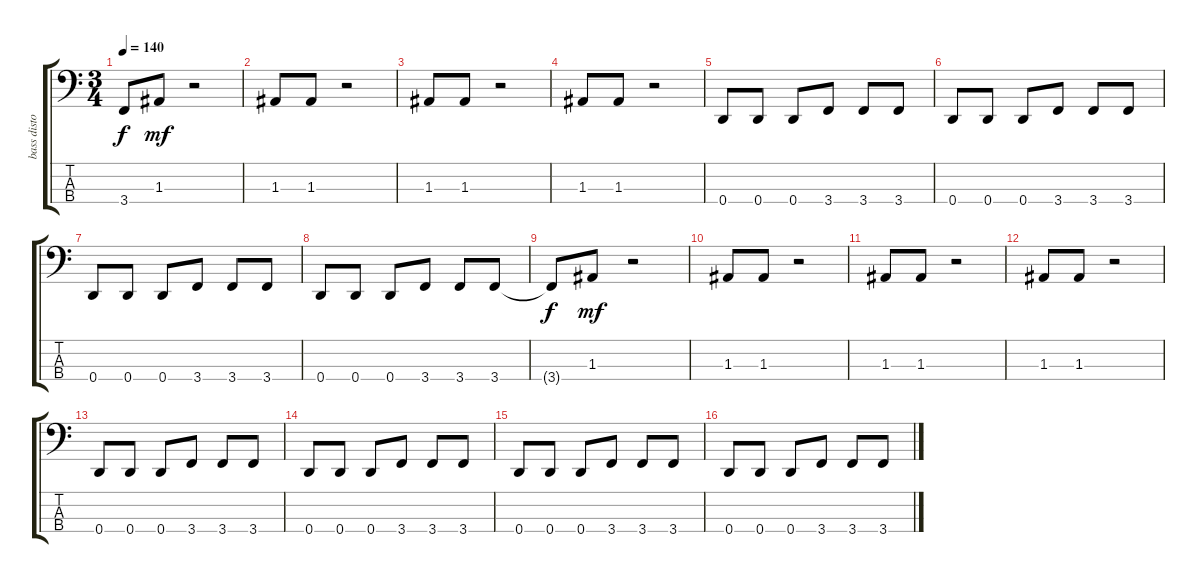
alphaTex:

\track ("bass distort" "bass disto") {instrument distortionguitar}
\staff {score tabs}
\tuning (G2 D2 A1 D1) {hide}
\ts (3 4)
\tempo 140
\clef f4
\ks c
3.4{t}.8{dy f} 1.3.8{dy mf} r.2 |
1.3.8 1.3.8 r.2 |
1.3.8 1.3.8 r.2 |
1.3.8 1.3.8 r.2 |
0.4.8 0.4.8 0.4.8 3.4.8 3.4.8 3.4.8 |
0.4.8 0.4.8 0.4.8 3.4.8 3.4.8 3.4.8 |
0.4.8 0.4.8 0.4.8 3.4.8 3.4.8 3.4.8 |
0.4.8 0.4.8 0.4.8 3.4.8 3.4.8 3.4.8 |
3.4{t}.8{dy f} 1.3.8{dy mf} r.2 |
1.3.8 1.3.8 r.2 |
1.3.8 1.3.8 r.2 |
1.3.8 1.3.8 r.2 |
0.4.8 0.4.8 0.4.8 3.4.8 3.4.8 3.4.8 |
0.4.8 0.4.8 0.4.8 3.4.8 3.4.8 3.4.8 |
0.4.8 0.4.8 0.4.8 3.4.8 3.4.8 3.4.8 |
0.4.8 0.4.8 0.4.8 3.4.8 3.4.8 3.4.8
